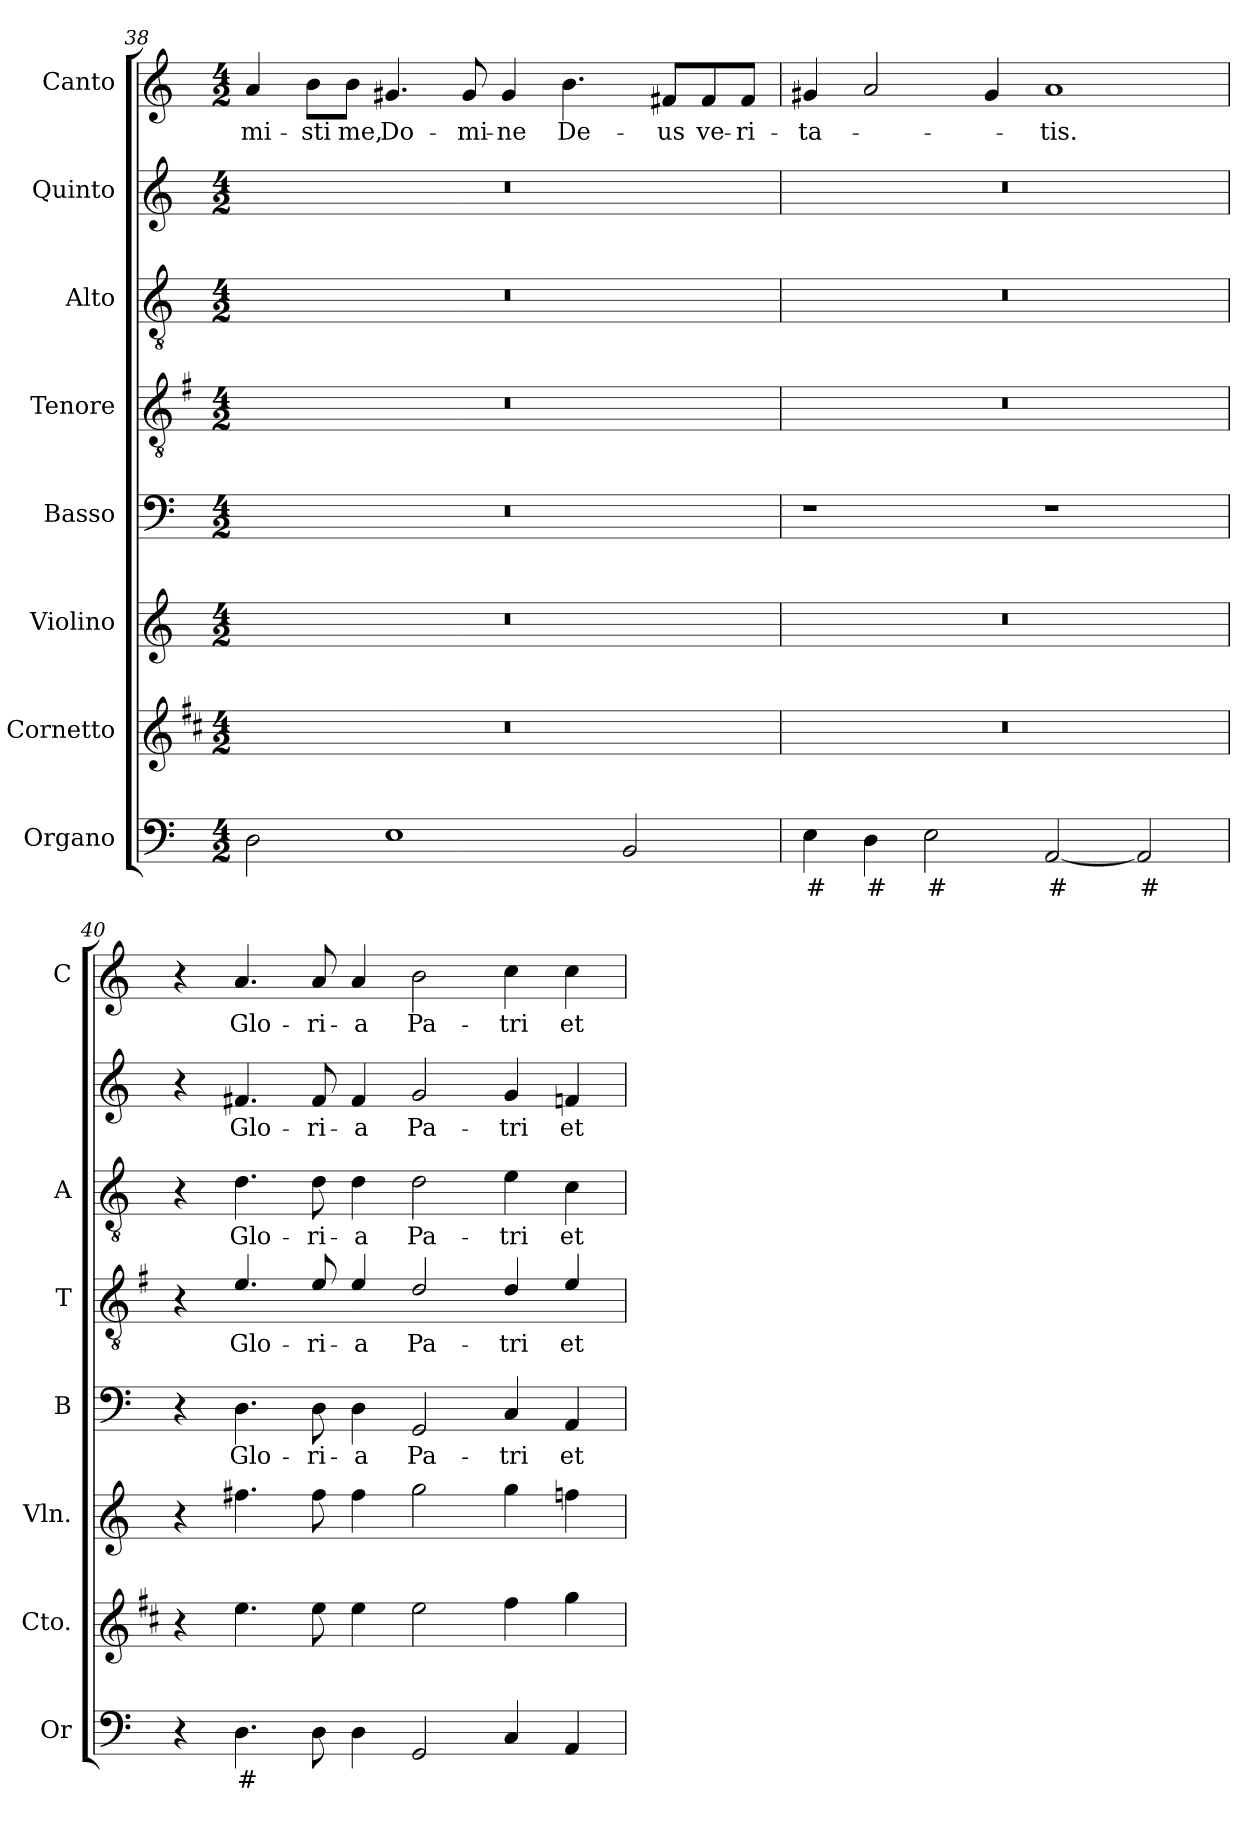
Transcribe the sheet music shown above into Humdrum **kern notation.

**kern	**text	**kern	**kern	**kern	**text	**kern	**text	**kern	**text	**kern	**text	**kern	**text
*part8	*part8	*part7	*part6	*part5	*part5	*part4	*part4	*part3	*part3	*part2	*part2	*part1	*part1
*staff8	*staff8	*staff7	*staff6	*staff5	*staff5	*staff4	*staff4	*staff3	*staff3	*staff2	*staff2	*staff1	*staff1
*I"Organo	*	*I"Cornetto	*I"Violino	*I"Basso	*	*I"Tenore	*	*I"Alto	*	*I"Quinto	*	*I"Canto	*
*I'Or	*	*I'Cto.	*I'Vln.	*I'B	*	*I'T	*	*I'A	*	*	*	*I'C	*
*clefF4	*	*clefG2	*clefG2	*clefF4	*	*clefGv2	*	*clefGv2	*	*clefG2	*	*clefG2	*
*	*	*ITrd1c2	*	*	*	*ITrd4c7	*	*	*	*	*	*	*
*k[]	*	*k[]	*k[]	*k[]	*	*k[]	*	*k[]	*	*k[]	*	*k[]	*
*C:	*	*C:	*C:	*C:	*	*C:	*	*C:	*	*C:	*	*C:	*
*M4/2	*	*M4/2	*M4/2	*M4/2	*	*M4/2	*	*M4/2	*	*M4/2	*	*M4/2	*
=38	=38	=38	=38	=38	=38	=38	=38	=38	=38	=38	=38	=38	=38
!	!	!	!	!	!	!	!	!	!	!	!	!	!LO:LY:b
2D\	.	0r	0r	0r	.	0r	.	0r	.	0r	.	4a/	-mi-
!	!	!	!	!	!	!	!	!	!	!	!	!	!LO:LY:b
.	.	.	.	.	.	.	.	.	.	.	.	8b\L	-sti
!	!	!	!	!	!	!	!	!	!	!	!	!	!LO:LY:b
.	.	.	.	.	.	.	.	.	.	.	.	8b\J	me,
!	!	!	!	!	!	!	!	!	!	!	!	!	!LO:LY:b
1E	.	.	.	.	.	.	.	.	.	.	.	4.g#X/	Do-
!	!	!	!	!	!	!	!	!	!	!	!	!	!LO:LY:b
.	.	.	.	.	.	.	.	.	.	.	.	8g#/	-mi-
!	!	!	!	!	!	!	!	!	!	!	!	!	!LO:LY:b
.	.	.	.	.	.	.	.	.	.	.	.	4g#/	-ne
!	!	!	!	!	!	!	!	!	!	!	!	!	!LO:LY:b
.	.	.	.	.	.	.	.	.	.	.	.	4.b\	De-
2BB/	.	.	.	.	.	.	.	.	.	.	.	.	.
!	!	!	!	!	!	!	!	!	!	!	!	!	!LO:LY:b
.	.	.	.	.	.	.	.	.	.	.	.	8f#X/L	-us
!	!	!	!	!	!	!	!	!	!	!	!	!	!LO:LY:b
.	.	.	.	.	.	.	.	.	.	.	.	8f#/	ve-
!	!	!	!	!	!	!	!	!	!	!	!	!	!LO:LY:b
.	.	.	.	.	.	.	.	.	.	.	.	8f#/J	-ri-
=39	=39	=39	=39	=39	=39	=39	=39	=39	=39	=39	=39	=39	=39
!	!LO:LY:b	!	!	!	!	!	!	!	!	!	!	!	!LO:LY:b
4E\	#	0r	0r	1r	.	0r	.	0r	.	0r	.	4g#X/	-ta-
!	!LO:LY:b	!	!	!	!	!	!	!	!	!	!	!	!
4D\	#	.	.	.	.	.	.	.	.	.	.	2a/	.
!	!LO:LY:b	!	!	!	!	!	!	!	!	!	!	!	!
2E\	#	.	.	.	.	.	.	.	.	.	.	.	.
.	.	.	.	.	.	.	.	.	.	.	.	4g#/	.
!	!LO:LY:b	!	!	!	!	!	!	!	!	!	!	!	!LO:LY:b
[2AA/	#	.	.	1r	.	.	.	.	.	.	.	1a	-tis.
!	!LO:LY:b	!	!	!	!	!	!	!	!	!	!	!	!
2AA/]	#	.	.	.	.	.	.	.	.	.	.	.	.
!!LO:PB:g=z
=40	=40	=40	=40	=40	=40	=40	=40	=40	=40	=40	=40	=40	=40
4r	.	4r	4r	4r	.	4r	.	4r	.	4r	.	4r	.
!	!LO:LY:b	!	!	!	!LO:LY:b	!	!LO:LY:b	!	!LO:LY:b	!	!LO:LY:b	!	!LO:LY:b
4.D\	#	4.dd\	4.ff#X\	4.D\	Glo-	4.A/	Glo-	4.d\	Glo-	4.f#X/	Glo-	4.a/	Glo-
!	!	!	!	!	!LO:LY:b	!	!LO:LY:b	!	!LO:LY:b	!	!LO:LY:b	!	!LO:LY:b
8D\	.	8dd\	8ff#\	8D\	-ri-	8A/	-ri-	8d\	-ri-	8f#/	-ri-	8a/	-ri-
!	!	!	!	!	!LO:LY:b	!	!LO:LY:b	!	!LO:LY:b	!	!LO:LY:b	!	!LO:LY:b
4D\	.	4dd\	4ff#\	4D\	-a	4A/	-a	4d\	-a	4f#/	-a	4a/	-a
!	!	!	!	!	!LO:LY:b	!	!LO:LY:b	!	!LO:LY:b	!	!LO:LY:b	!	!LO:LY:b
2GG/	.	2dd\	2gg\	2GG/	Pa-	2G/	Pa-	2d\	Pa-	2g/	Pa-	2b\	Pa-
!	!	!	!	!	!LO:LY:b	!	!LO:LY:b	!	!LO:LY:b	!	!LO:LY:b	!	!LO:LY:b
4C/	.	4ee\	4gg\	4C/	-tri	4G/	-tri	4e\	-tri	4g/	-tri	4cc\	-tri
!	!	!	!	!	!LO:LY:b	!	!LO:LY:b	!	!LO:LY:b	!	!LO:LY:b	!	!LO:LY:b
4AA/	.	4ff\	4ffn\	4AA/	et	4A/	et	4c\	et	4fn/	et	4cc\	et
=	=	=	=	=	=	=	=	=	=	=	=	=	=
*-	*-	*-	*-	*-	*-	*-	*-	*-	*-	*-	*-	*-	*-
